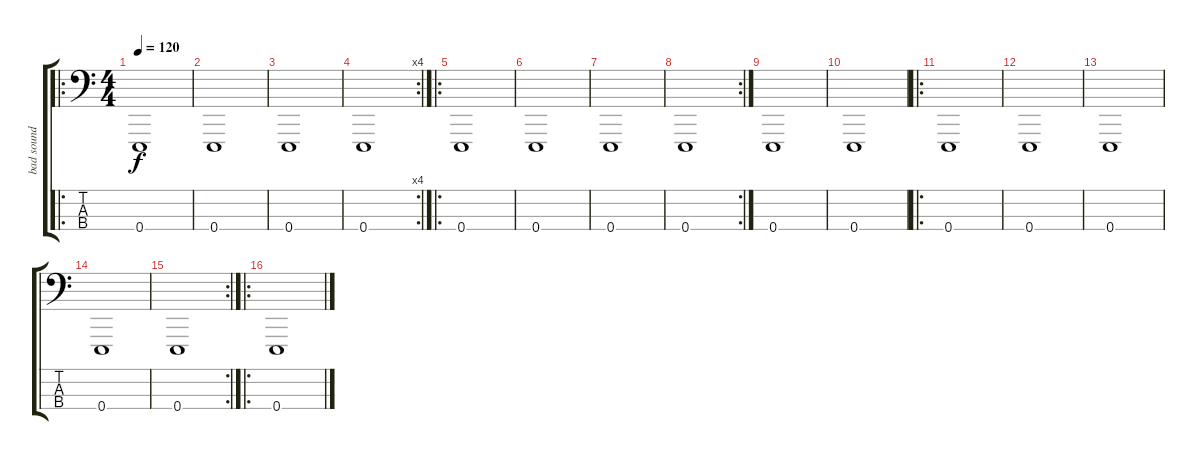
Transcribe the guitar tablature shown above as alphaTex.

\track ("bad sound" "bad sound") {instrument seashore}
\staff {score tabs}
\tuning (G2 D2 A1 E1) {hide}
\ro
\ts (4 4)
\tempo 120
\tempo 110
\tempo 120
\clef f4
\ks c
0.4.1{dy f instrument seashore} |
0.4.1 |
0.4.1 |
\rc 4
0.4.1 |
\ro
0.4.1 |
0.4.1 |
0.4.1 |
\rc 2
0.4.1 |
0.4.1 |
0.4.1 |
\ro
0.4.1 |
0.4.1 |
0.4.1 |
0.4.1 |
\rc 2
0.4.1 |
\ro
0.4.1
